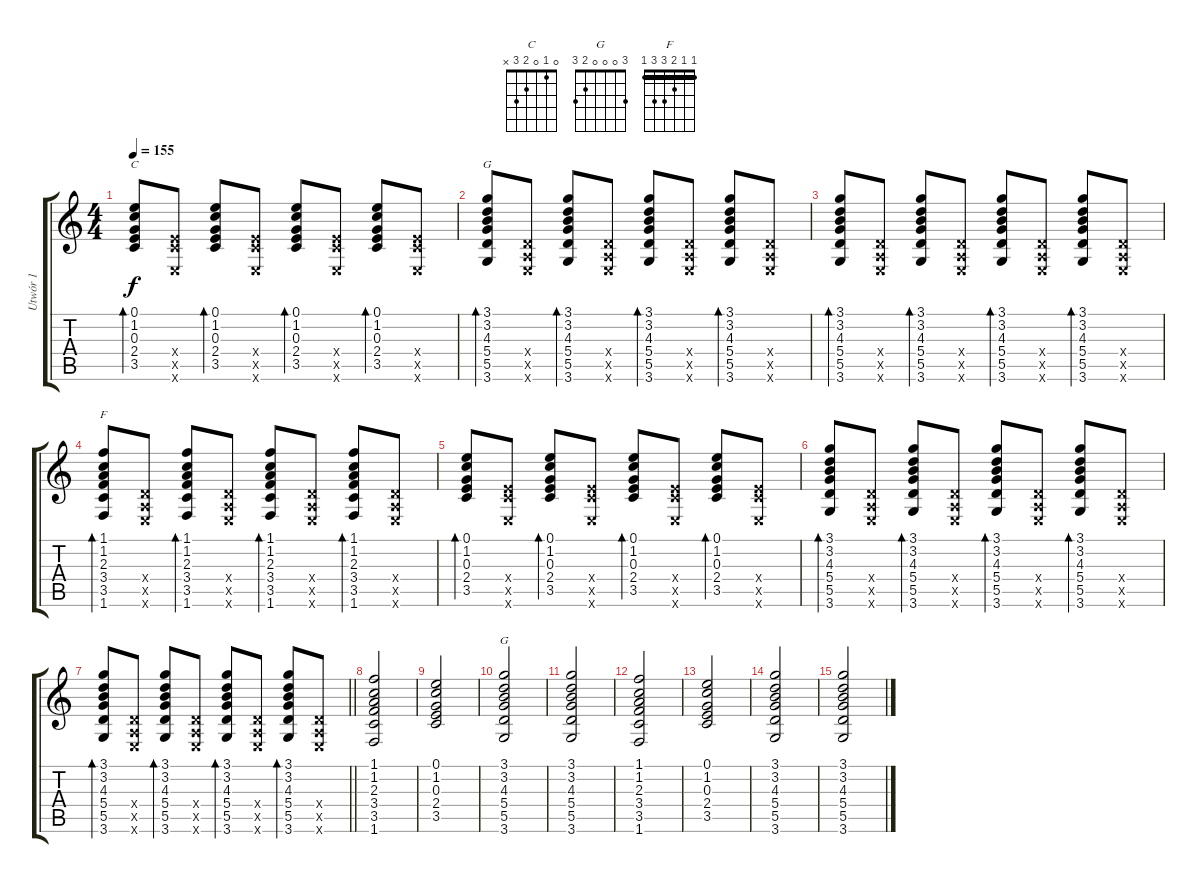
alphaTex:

\track ("Utwór 1" "Utwór 1") {instrument electricguitarclean}
\staff {score tabs}
\tuning (E4 B3 G3 D3 A2 E2) {hide}
\chord ("C" 0 1 0 2 3 x)
\chord ("G" 3 3 4 5 5 3) {barre 3}
\chord ("F" 1 1 2 3 3 1) {barre 1}
\chord ("G" 3 0 0 0 2 3)
\ts (4 4)
\tempo 155
\clef g2
\ks c
(0.1 1.2 0.3 2.4 3.5).8{bd 30 ch "C" dy f} (2.4{x} 3.5{x} 0.6{x}).8 (0.1 1.2 0.3 2.4 3.5).8{bd 30} (2.4{x} 3.5{x} 0.6{x}).8 (0.1 1.2 0.3 2.4 3.5).8{bd 30} (2.4{x} 3.5{x} 0.6{x}).8 (0.1 1.2 0.3 2.4 3.5).8{bd 30} (2.4{x} 3.5{x} 0.6{x}).8 |
(3.1 3.2 4.3 5.4 5.5 3.6).8{bd 30 ch "G"} (0.4{x} 0.5{x} 0.6{x}).8 (3.1 3.2 4.3 5.4 5.5 3.6).8{bd 30} (0.4{x} 0.5{x} 0.6{x}).8 (3.1 3.2 4.3 5.4 5.5 3.6).8{bd 30} (0.4{x} 0.5{x} 0.6{x}).8 (3.1 3.2 4.3 5.4 5.5 3.6).8{bd 30} (0.4{x} 0.5{x} 0.6{x}).8 |
(3.1 3.2 4.3 5.4 5.5 3.6).8{bd 30} (0.4{x} 0.5{x} 0.6{x}).8 (3.1 3.2 4.3 5.4 5.5 3.6).8{bd 30} (0.4{x} 0.5{x} 0.6{x}).8 (3.1 3.2 4.3 5.4 5.5 3.6).8{bd 30} (0.4{x} 0.5{x} 0.6{x}).8 (3.1 3.2 4.3 5.4 5.5 3.6).8{bd 30} (0.4{x} 0.5{x} 0.6{x}).8 |
(1.1 1.2 2.3 3.4 3.5 1.6).8{bd 30 ch "F"} (0.4{x} 0.5{x} 0.6{x}).8 (1.1 1.2 2.3 3.4 3.5 1.6).8{bd 30} (0.4{x} 0.5{x} 0.6{x}).8 (1.1 1.2 2.3 3.4 3.5 1.6).8{bd 30} (0.4{x} 0.5{x} 0.6{x}).8 (1.1 1.2 2.3 3.4 3.5 1.6).8{bd 30} (0.4{x} 0.5{x} 0.6{x}).8 |
(0.1 1.2 0.3 2.4 3.5).8{bd 30} (2.4{x} 3.5{x} 0.6{x}).8 (0.1 1.2 0.3 2.4 3.5).8{bd 30} (2.4{x} 3.5{x} 0.6{x}).8 (0.1 1.2 0.3 2.4 3.5).8{bd 30} (2.4{x} 3.5{x} 0.6{x}).8 (0.1 1.2 0.3 2.4 3.5).8{bd 30} (2.4{x} 3.5{x} 0.6{x}).8 |
(3.1 3.2 4.3 5.4 5.5 3.6).8{bd 30} (0.4{x} 0.5{x} 0.6{x}).8 (3.1 3.2 4.3 5.4 5.5 3.6).8{bd 30} (0.4{x} 0.5{x} 0.6{x}).8 (3.1 3.2 4.3 5.4 5.5 3.6).8{bd 30} (0.4{x} 0.5{x} 0.6{x}).8 (3.1 3.2 4.3 5.4 5.5 3.6).8{bd 30} (0.4{x} 0.5{x} 0.6{x}).8 |
\barLineRight lightlight
(3.1 3.2 4.3 5.4 5.5 3.6).8{bd 30} (0.4{x} 0.5{x} 0.6{x}).8 (3.1 3.2 4.3 5.4 5.5 3.6).8{bd 30} (0.4{x} 0.5{x} 0.6{x}).8 (3.1 3.2 4.3 5.4 5.5 3.6).8{bd 30} (0.4{x} 0.5{x} 0.6{x}).8 (3.1 3.2 4.3 5.4 5.5 3.6).8{bd 30} (0.4{x} 0.5{x} 0.6{x}).8 |
(1.1 1.2 2.3 3.4 3.5 1.6).2 |
(0.1 1.2 0.3 2.4 3.5).2 |
(3.1 3.2 4.3 5.4 5.5 3.6).2{ch "G"} |
(3.1 3.2 4.3 5.4 5.5 3.6).2 |
(1.1 1.2 2.3 3.4 3.5 1.6).2 |
(0.1 1.2 0.3 2.4 3.5).2 |
(3.1 3.2 4.3 5.4 5.5 3.6).2 |
(3.1 3.2 4.3 5.4 5.5 3.6).2
